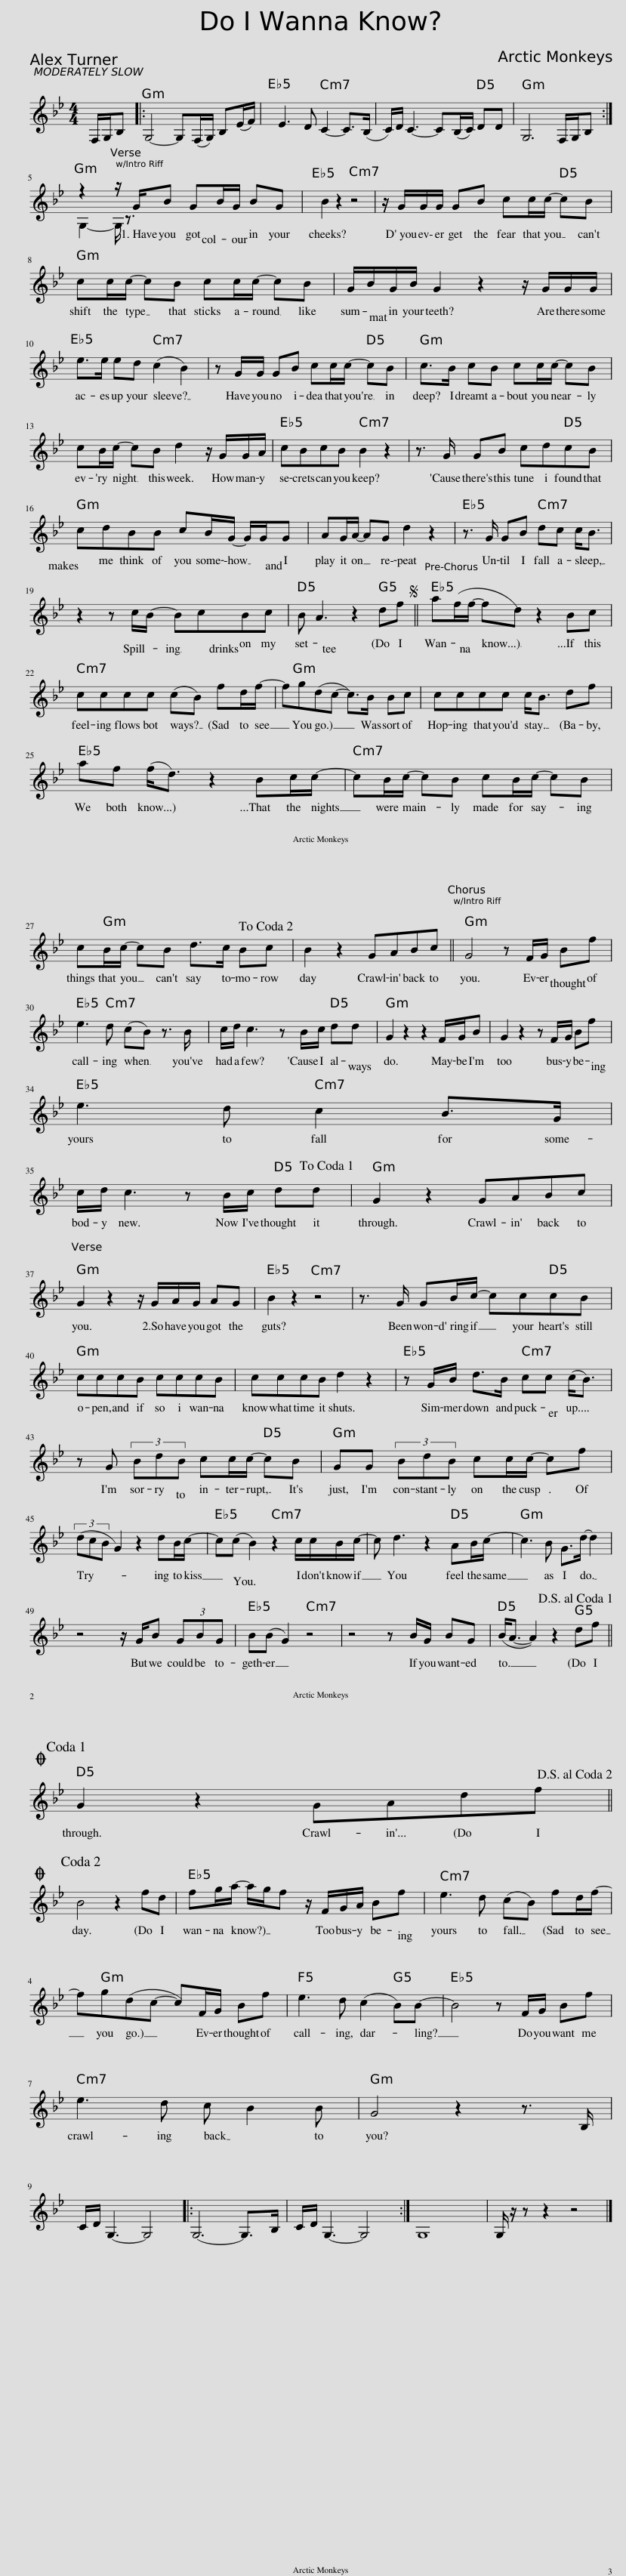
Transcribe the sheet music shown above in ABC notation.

X:1
%%score ( 1 2 )
L:1/8
Q:1/4=87
M:4/4
I:linebreak $
K:Bb
V:1 treble
V:2 treble
V:1
 F,/G,/B, |: G,4- G,(F,/G,/) B,(E/F/) | E3 D C2- C>(B, | C/)D/ C3- C(B,/C/) DD | G,6 F,/G,/B, :|$ %5
 z2 z/ G/B GB/G/ BG | B2 z2 z4 | z/ G/G/G/ GB cc/c/- cB |$ cc/c/- cB cc/c/- cB | G/B/G/B/ G2 z2 z/ G/G/G/ |$ %10
 e>e ed (c2 B2) | z G/G/ GB cc/c/- cB | c>B cB cc/c/- cB |$ cB/c/- cB d2 z/ G/G/A/ | cBcB B2 z2 | %15
 z3/2 G/ GB cdcB |$ cdBB cB/G/- G/G/G | AG/A/- AG d2 z2 | z3/2 G/ GB dc c<B |$ z2 z c/B/- BcBc | %20
 B A3 z2 df ||S a(f/f/- fd) z2 Bc |$ cccc (cB) fd/f/- | fg(dc- c>)B Bc | cccc c<B df |$ %25
 af (f<d) z2 Bc/c/- | cB/c/- cB cB/c/- cB |$O cB/c/- cB d>c Bc | B2 z2 GABc || G4 z F/G/ Bf |$ %30
 e3 d (cB) z3/2 B/ | c/d/ c3 z B/c/ dd | G2 z2 z2 F/G/B | G2 z2 z F/G/ Bf |$ e3 d c2 B>G |$ %35
 c/d/ c3 z B/c/ dd | G2 z2 GABc |$ G2 z2 z/ G/A/G/ AG | B2 z2 z4 | z3/2 G/ GB/c/- cccB |$ %40
 cccB cccB | cccB d2 z2 | z G/B/ d>B cc (c<B) |$ z G (3BdB cc/c/- cB | GG (3BdB cc/c/- cf |$ %45
 (3(dcB) G2 z2 dB/c/- | c(c B2) z2 c/c/B/c/- | c d3 z2 AB/c/- | c3 B G>d- d2 |$ z4 z/ G/B (3GBG | %50
 B(B G2) z4 | z4 z B/G/ BG | (B<A- A2) z2 df ||$ G2 z2 GAdf ||$O B4 z2 fd | %55
 fg/a/- a/g/f z/ F/G/A/ Bf | e3 d (cB) fd/f/- |$ fg(dc- c)F/G/ Bf | e3 d (c2 B)B- | B4 z F/G/ Bf |$ %60
 e3 d c B2 B | G4 z2 z3/2 B,/ |$ C/D/ G,3- G,4 |: G,6- G,>B, | C/D/ G,3- G,4 :| %65
 G,8 | G,/ z/ z z2 z4 |] %67
V:2
 x2 |: x8 | x8 | x8 | x8 :|$ %5
 G,2- G,/ z3/2 x4 | x8 | x8 |$ x8 | x8 |$ %10
 x8 | x8 | x8 |$ x8 | x8 | %15
 x8 |$ x8 | x8 | x8 |$ x8 | %20
 x8 || x8 |$ x8 | x8 | x8 |$ %25
 x8 | x8 |$ x8 | x8 || x8 |$ %30
 x8 | x8 | x8 | x8 |$ x8 |$ %35
 x8 | x8 |$ x8 | x8 | x8 |$ %40
 x8 | x8 | x8 |$ x8 | x8 |$ %45
 x8 | x8 | x8 | x8 |$ x8 | %50
 x8 | x8 | x8 ||$ x8 ||$ x8 | %55
 x8 | x8 |$ x8 | x8 | x8 |$ %60
 x8 | x8 |$ x8 |: x8 | x8 :| %65
 x8 | x8 |] %67
